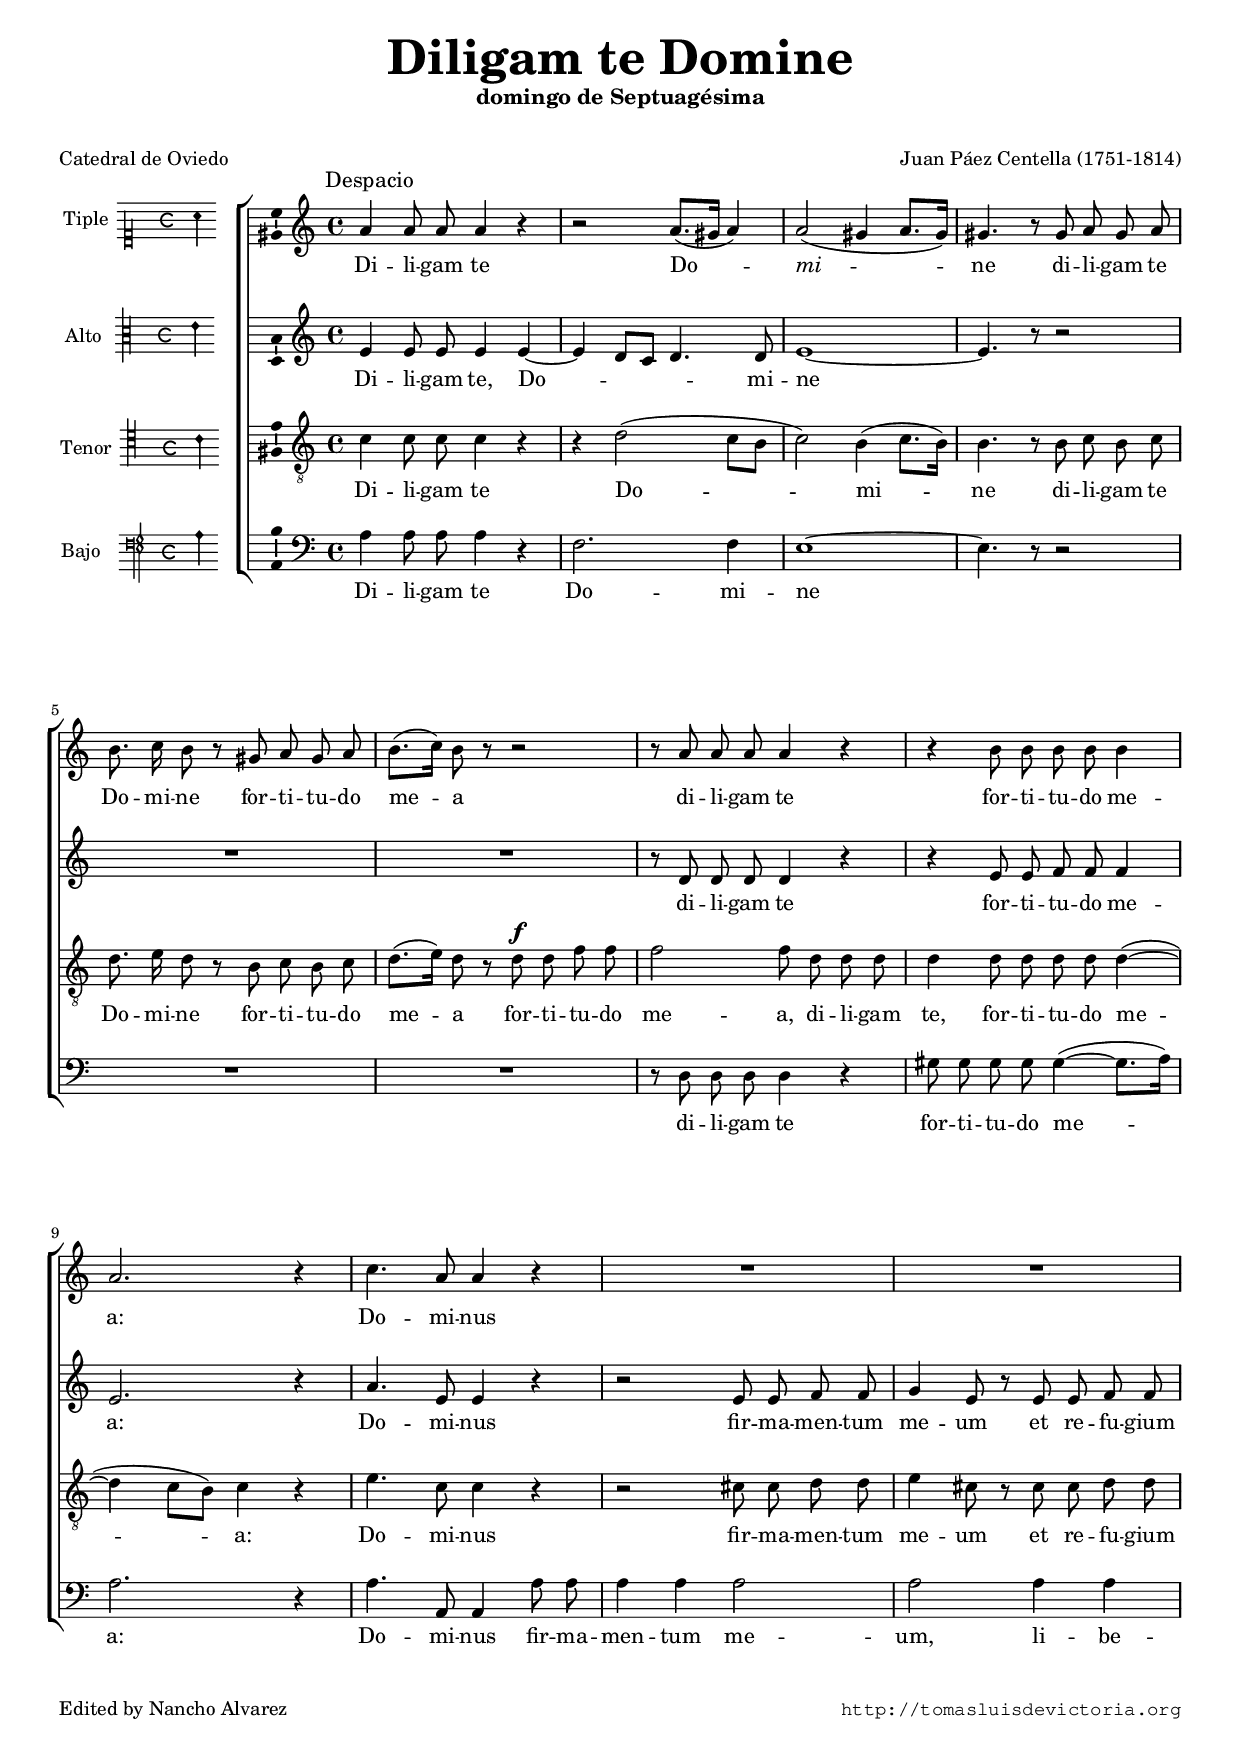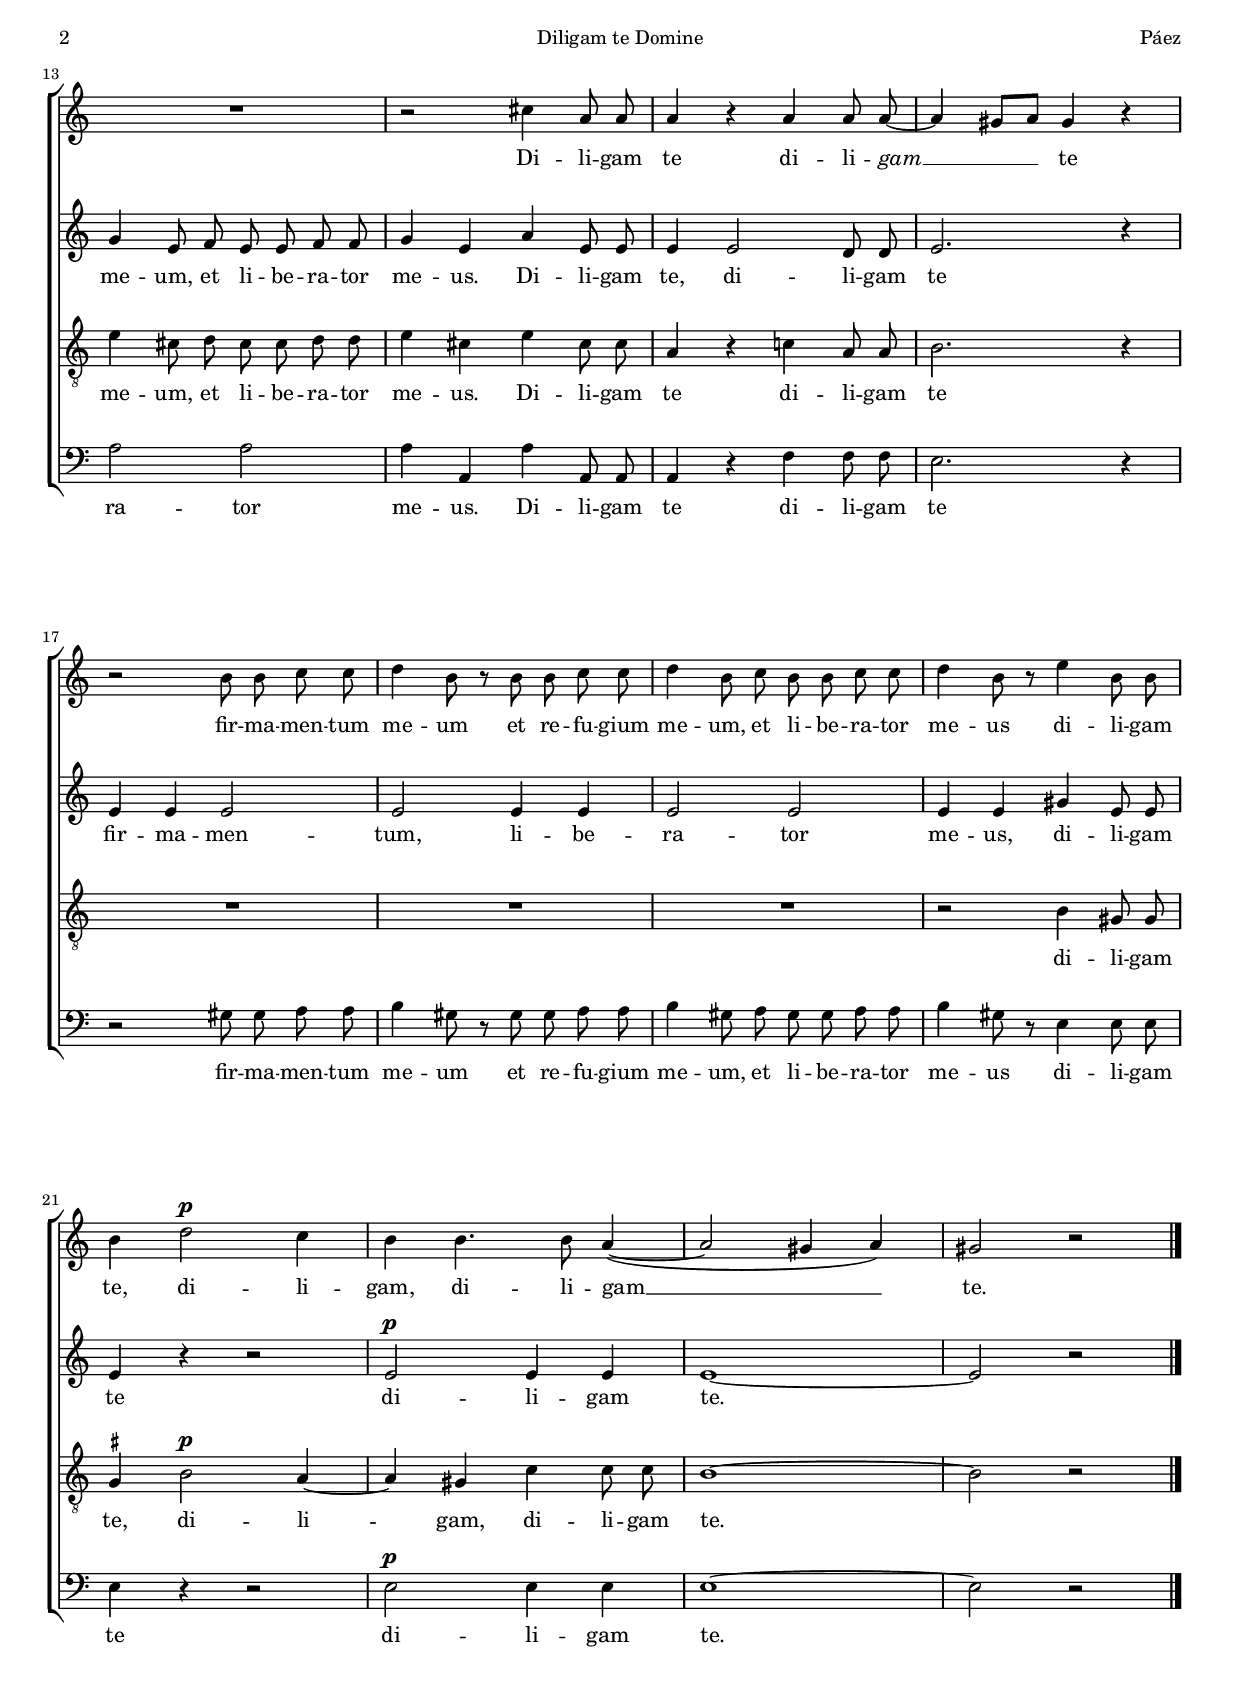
\version "2.18.0"

#(set-default-paper-size "a4")
#(set-global-staff-size 16.7)
#(ly:set-option 'point-and-click #f)
%mobile -s15.5 -i2.7

italicas=\override LyricText.font-shape = #'italic
rectas=\override LyricText.font-shape = #'upright
ss=\once \set suggestAccidentals = ##t
incipitwidth = 20

htitle="Diligam te Domine"
hcomposer="Páez"

\header {
	title=\markup{\fontsize #4 "Diligam te Domine"}
	subtitle="domingo de Septuagésima"
	subsubtitle = " "
        composer="Juan Páez Centella (1751-1814)"
        pdfauthor=\composer
	%opus="(-)"
	poet="Catedral de Oviedo"
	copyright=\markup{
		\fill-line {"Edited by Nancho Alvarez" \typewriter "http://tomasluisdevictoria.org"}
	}
%	tagline=""
}

global={\key c \major \time 4/4 \skip 1*24 \bar "|." }


cantus=\relative c''{
	\autoBeamOff
	\once \override TextScript.padding = #2
	\once \override TextScript.X-offset = #-4
	s4*0^\markup{\larger "Despacio"}
	a4 a8 a a4 r
	r2 a8.[( gis16] a4)
	a2( gis4 a8.[ gis16])
	gis4. r8 gis8 a gis a
	b8. c16 b8 r8 gis a gis a
	b8.[( c16]) b8 r8 r2
	r8 a a a a4 r
	r b8 b b b b4
	a2. r4
	c4. a8 a4 r
	R1*3
	r2
	cis4 a8 a
	a4 r4 a a8 a ~
	a4 gis8[ a] gis4 r
	r2 b8 b c c
	d4 b8 r8 b b c c
	d4 b8 c b b c c
	d4 b8 r
	e4 b8 b
	b4 d2^\p c4
	b4 b4. b8 a4( ~
	a2 gis4 a)
	gis2 r2
}

altus=\relative c'{
	\autoBeamOff
	e4 e8 e e4 e ~
	e d8[ c] d4. d8
	e1 ~
	e4. r8 r2
	R1*2
	r8 d d d d4 r
	r e8 e f f f4
	e2. r4
	a4. e8 e4 r
	r2 e8 e f f
	g4 e8 r e e f f
	g4 e8 f e e f f
	g4 e a e8 e
	e4 e2 d8 d 
	e2. r4
	e4 e e2
	e2 e4 e 
	e2 e
	e4 e gis e8 e
	e4 r r2
	e2^\p e4 e
	e1 ~
	e2 r
}

tenor=\relative c'{
	\autoBeamOff
	c4 c8 c c4 r
	r d2( c8[ b]
	c2) b4( c8.[ b16])
	b4. r8 b8 c b c
	d8. e16 d8 r b c b c
	d8.[( e16]) d8 r d8^\f d f f
	f2 f8 d d d
	d4 d8 d d d d4( ~
	d4 c8[ b]) c4 r
	e4. c8 c4 r4
	r2 cis8 cis d d
	e4 cis8 r cis cis d d
	e4 cis8 d cis cis d d
	e4 cis e cis8 cis
	a4 r4 c! a8 a
	b2. r4
	R1*3
	r2 b4 gis8 gis
	\ss gis4 b2^\p a4 ~
	a gis c4 c8 c
	b1 ~
	b2 r
}

bassus=\relative c'{
	\autoBeamOff
	a4 a8 a a4 r
	f2. f4
	e1 ~
	e4. r8 r2
	R1*2
	r8 d d d d4 r
	gis8 gis gis gis gis4( ~ gis8.[ a16])
	a2. r4
	a4. a,8 a4 a'8 a
	a4 a a2
	a2 a4 a 
	a2 a
	a4 a, a' a,8 a
	a4 r4 f'4 f8 f
	e2. r4
	r2 gis8 gis a a
	b4 gis8 r8 gis gis a a
	b4 gis8 a gis gis a a
	b4 gis8 r e4 e8 e
	e4 r r2
	e2^\p e4 e
	e1 ~
	e2 r
}


textocantus=\lyricmode{
Di -- li -- gam te
Do -- \italicas mi -- \rectas ne
di -- li -- gam te Do -- mi -- ne
for -- ti -- tu -- do me -- a
di -- li -- gam te
for -- ti -- tu -- do me -- a:
Do -- mi -- nus
Di -- li -- gam te
di -- li -- \italicas gam __ _ \rectas te
fir -- ma -- men -- tum me -- um
et re -- fu -- gium me -- um,
et li -- be -- ra -- tor me -- us
di -- li -- gam te,
di -- li -- gam,
di -- li -- gam __ te.
}

textoaltus=\lyricmode{
Di -- li -- gam te,
Do -- _ _ mi -- ne
di -- li -- gam te
for -- ti -- tu -- do me -- a:
Do -- mi -- nus
fir -- ma -- men -- tum me -- um
et re -- fu -- gium me -- um,
et li -- be -- ra -- tor me -- us.
Di -- li -- gam te,
di -- li -- gam te
fir -- ma -- men -- tum,
li -- be -- ra -- tor me -- us,
di -- li -- gam te
di -- li -- gam te.
}

textotenor=\lyricmode{
Di -- li -- gam te
Do -- mi -- ne
di -- li -- gam te Do -- mi -- ne
for -- ti -- tu -- do me -- a
for -- ti -- tu -- do me -- a,
di -- li -- gam te,
for -- ti -- tu -- do me -- a:
Do -- mi -- nus
fir -- ma -- men -- tum me -- um
et re -- fu -- gium me -- um,
et li -- be -- ra -- tor me -- us.
Di -- li -- gam te
di -- li -- gam te
di -- li -- gam te,
di -- li -- gam, di -- li -- gam te.
}

textobassus=\lyricmode{
Di -- li -- gam te
Do -- mi -- ne
di -- li -- gam te
for -- ti -- tu -- do me -- a:
Do -- mi -- nus fir -- ma -- men -- tum me -- um,
li -- be -- ra -- tor me -- us.
Di -- li -- gam te
di -- li -- gam te
fir -- ma -- men -- tum me -- um
et re -- fu -- gium me -- um,
et li -- be -- ra -- tor me -- us
di -- li -- gam te
di -- li -- gam te.
}



incipitcantus=\markup{
	\score{
		{ 
		\set Staff.instrumentName="Tiple "
		\override NoteHead.style = #'neomensural
		\override Rest.style = #'neomensural
		\override Staff.TimeSignature.style = #'neomensural
		\cadenzaOn 
		\clef "petrucci-c1"
		\key c \major
		\time 4/4
		a'4
		} 
	\layout {
		\context {\Voice
			\remove Ligature_bracket_engraver
			\consists Mensural_ligature_engraver
		}
		line-width=\incipitwidth
		indent = 0
	}
	}
}


incipitaltus=\markup{
	\score{
		{ 
		\set Staff.instrumentName="Alto  "
		\override NoteHead.style = #'neomensural 
		\override Rest.style = #'neomensural
		\override Staff.TimeSignature.style = #'neomensural
		\cadenzaOn 
		\clef "petrucci-c3"
		\key c \major
		\time 4/4
		e'4
		} 
	\layout {
		\context {\Voice
			\remove Ligature_bracket_engraver
			\consists Mensural_ligature_engraver
		}
		line-width=\incipitwidth
		indent = 0
	}
	}
}


incipittenor=\markup{
	\score{
		{ 
		\set Staff.instrumentName="Tenor "
		\override NoteHead.style = #'neomensural 
		\override Rest.style = #'neomensural
		\override Staff.TimeSignature.style = #'neomensural
		\cadenzaOn 
		\clef "petrucci-c4"
		\key c \major
		\time 4/4
		c'4
		} 
	\layout {
		\context {\Voice
			\remove Ligature_bracket_engraver
			\consists Mensural_ligature_engraver
		}
		line-width=\incipitwidth
		indent=0
	}
	}
}


incipitbassus=\markup{
	\score{
		{ 
		\set Staff.instrumentName="Bajo   "
		\override NoteHead.style = #'neomensural 
		\override Rest.style = #'neomensural
		\override Staff.TimeSignature.style = #'neomensural
		\cadenzaOn 
		\clef "petrucci-f4"
		\key c \major
		\time 4/4
		a4
		} 
	\layout {
		\context {\Voice
			\remove Ligature_bracket_engraver
			\consists Mensural_ligature_engraver
		}
		line-width=\incipitwidth
		indent = 0
	}
	}
}





\score {\transpose c' c'{
\new ChoirStaff<<

	\new Staff <<\global
	\new Voice="v1" {
		\set Staff.instrumentName=\incipitcantus
		\clef "treble"
		\cantus }
	\new Lyrics \lyricsto "v1" {\textocantus }
	>>

	
	\new Staff << \global
	\new Voice="v2" {
		\set Staff.instrumentName=\incipitaltus
		\clef "treble" 
		\altus}
	\new Lyrics \lyricsto "v2" {\textoaltus }
	>>

	
	\new Staff <<\global
	\new Voice="v3" {
		\set Staff.instrumentName=\incipittenor
		\clef "G_8"
		\tenor }
	\new Lyrics \lyricsto "v3" {\textotenor }
	>>
	

	\new Staff <<\global
	\new Voice="v4" {
		\set Staff.instrumentName=\incipitbassus
		\clef "bass" 
		\bassus }
	\new Lyrics \lyricsto "v4" {\textobassus }
	>>
	
>>

	}%transpose

\layout{ 
	\context {\Lyrics 
		\override VerticalAxisGroup.staff-affinity = #UP
		\override VerticalAxisGroup.nonstaff-relatedstaff-spacing =
			#'((basic-distance . 0) (minimum-distance . 0) (padding . 1))
		\override LyricText.font-size = #1.2
		\override LyricHyphen.minimum-distance = #0.5
	}
	\context {\Score 
		tempoHideNote = ##t
		\override BarNumber.padding = #2 
	}
	\context {\Voice 
		%melismaBusyProperties = #'()
		%autoBeaming = ##f
	}
	\context {\Staff 
                %\RemoveEmptyStaves
                %\override VerticalAxisGroup.remove-first = ##t
		\override VerticalAxisGroup.staff-staff-spacing =
			#'((basic-distance . 11) (minimum-distance . 0) (padding . 1))
		\consists Ambitus_engraver 
		\override LigatureBracket.padding = #1
	}
}

%\midi { \mtempo }

}


\paper{
	evenHeaderMarkup=\markup  \fill-line { \fromproperty #'page:page-number-string \htitle \hcomposer }
	oddHeaderMarkup= \markup  \fill-line { \on-the-fly #not-first-page \hcomposer \on-the-fly #not-first-page \htitle \on-the-fly #not-first-page \fromproperty #'page:page-number-string }
	%system-count=20
	%page-count = 8
        systems-per-page = 3
	ragged-last-bottom = ##f
	indent=3.2\cm
	system-system-spacing =
	#'((basic-distance . 20) (minimum-distance . 0) (padding . 5))
	top-system-spacing = % header
	#'((basic-distance . 8) (minimum-distance . 0) (padding . 0))
	last-bottom-spacing = % footer
	#'((basic-distance . 12) (minimum-distance . 0) (padding . 0))

}
